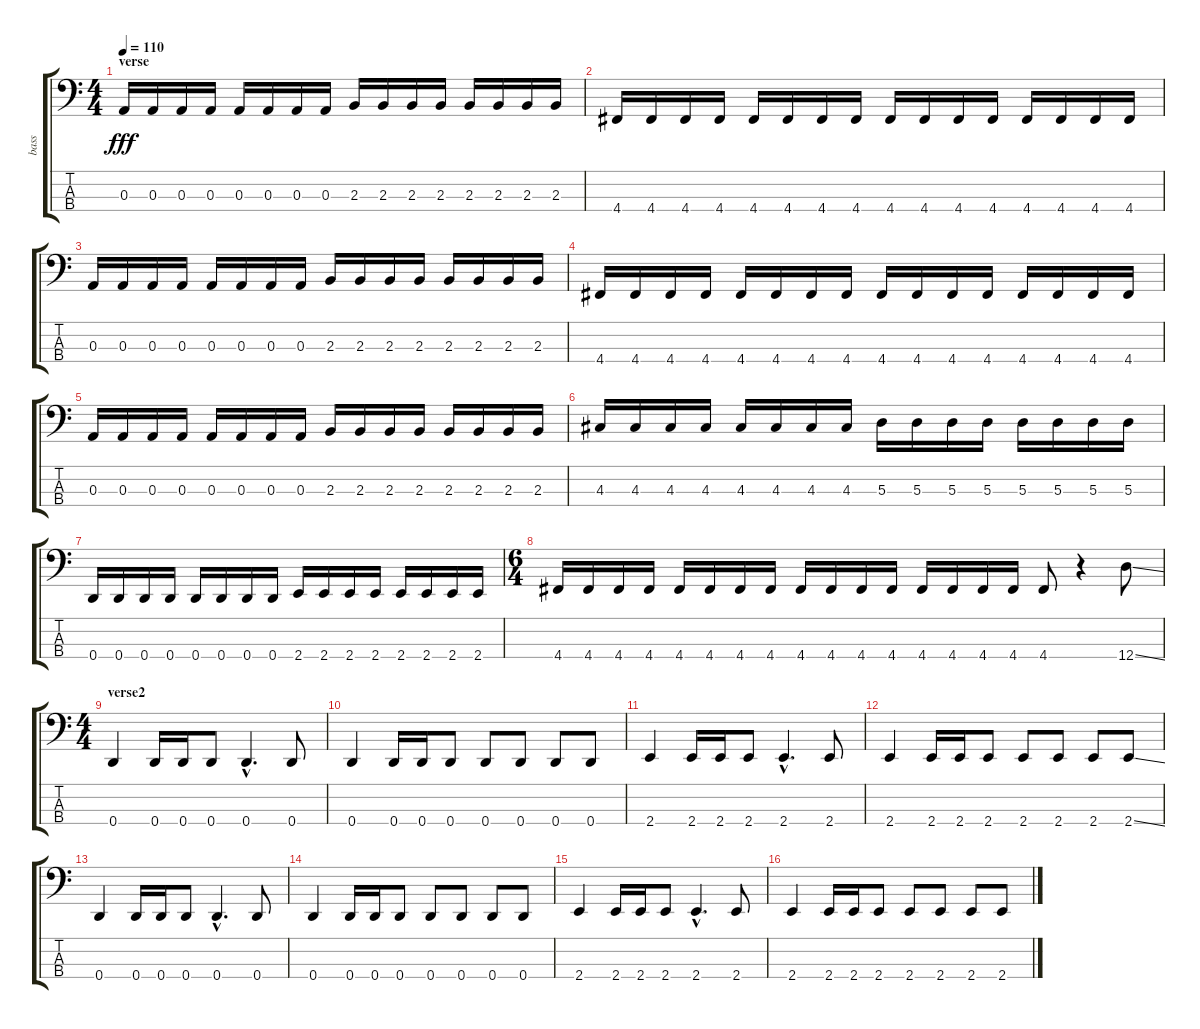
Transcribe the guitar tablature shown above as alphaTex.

\track ("bass" "bass") {instrument electricbassfinger}
\staff {score tabs}
\tuning (G2 D2 A1 D1) {hide}
\ts (4 4)
\section ("" "verse")
\tempo 110
\clef f4
\ks c
0.3.16{dy fff} 0.3.16 0.3.16 0.3.16 0.3.16 0.3.16 0.3.16 0.3.16 2.3.16 2.3.16 2.3.16 2.3.16 2.3.16 2.3.16 2.3.16 2.3.16 |
4.4.16 4.4.16 4.4.16 4.4.16 4.4.16 4.4.16 4.4.16 4.4.16 4.4.16 4.4.16 4.4.16 4.4.16 4.4.16 4.4.16 4.4.16 4.4.16 |
0.3.16 0.3.16 0.3.16 0.3.16 0.3.16 0.3.16 0.3.16 0.3.16 2.3.16 2.3.16 2.3.16 2.3.16 2.3.16 2.3.16 2.3.16 2.3.16 |
4.4.16 4.4.16 4.4.16 4.4.16 4.4.16 4.4.16 4.4.16 4.4.16 4.4.16 4.4.16 4.4.16 4.4.16 4.4.16 4.4.16 4.4.16 4.4.16 |
0.3.16 0.3.16 0.3.16 0.3.16 0.3.16 0.3.16 0.3.16 0.3.16 2.3.16 2.3.16 2.3.16 2.3.16 2.3.16 2.3.16 2.3.16 2.3.16 |
4.3.16 4.3.16 4.3.16 4.3.16 4.3.16 4.3.16 4.3.16 4.3.16 5.3.16 5.3.16 5.3.16 5.3.16 5.3.16 5.3.16 5.3.16 5.3.16 |
0.4.16 0.4.16 0.4.16 0.4.16 0.4.16 0.4.16 0.4.16 0.4.16 2.4.16 2.4.16 2.4.16 2.4.16 2.4.16 2.4.16 2.4.16 2.4.16 |
\ts (6 4)
4.4.16 4.4.16 4.4.16 4.4.16 4.4.16 4.4.16 4.4.16 4.4.16 4.4.16 4.4.16 4.4.16 4.4.16 4.4.16 4.4.16 4.4.16 4.4.16 4.4.8 r.4 12.4{ss}.8 |
\ts (4 4)
\section ("" "verse2")
0.4.4 0.4.16 0.4.16 0.4.8 0.4{hac}.4{d} 0.4.8 |
0.4.4 0.4.16 0.4.16 0.4.8 0.4.8 0.4.8 0.4.8 0.4.8 |
2.4.4 2.4.16 2.4.16 2.4.8 2.4{hac}.4{d} 2.4.8 |
2.4.4 2.4.16 2.4.16 2.4.8 2.4.8 2.4.8 2.4.8 2.4{ss}.8 |
0.4.4 0.4.16 0.4.16 0.4.8 0.4{hac}.4{d} 0.4.8 |
0.4.4 0.4.16 0.4.16 0.4.8 0.4.8 0.4.8 0.4.8 0.4.8 |
2.4.4 2.4.16 2.4.16 2.4.8 2.4{hac}.4{d} 2.4.8 |
2.4.4 2.4.16 2.4.16 2.4.8 2.4.8 2.4.8 2.4.8 2.4{ss}.8
